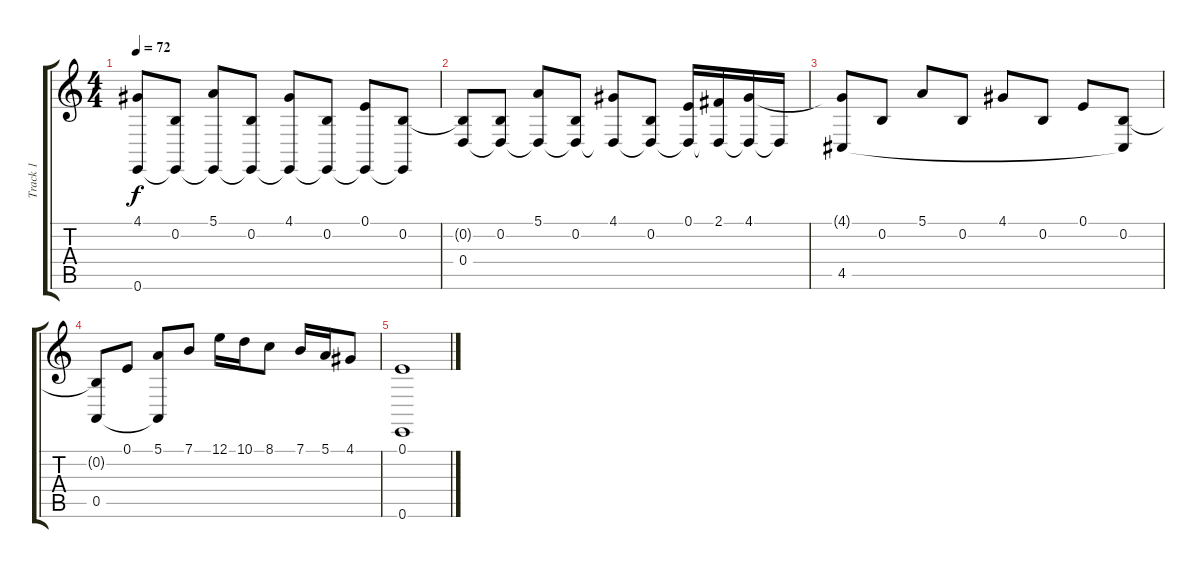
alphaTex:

\track ("Track 1" "Track 1") {instrument acousticgrandpiano}
\staff {score tabs}
\tuning (E4 B3 G3 D3 A2 E2) {hide}
\ts (4 4)
\tempo 72
\clef g2
\ks c
(4.1{t} 0.6).8{dy f} (0.2 0.6{t}).8 (5.1 0.6{t}).8 (0.2 0.6{t}).8 (4.1 0.6{t}).8 (0.2 0.6{t}).8 (0.1 0.6{t}).8 (0.2 0.6{t}).8 |
(0.2{t} 0.4).8 (0.2 0.4{t}).8 (5.1 0.4{t}).8 (0.2 0.4{t}).8 (4.1 0.4{t}).8 (0.2 0.4{t}).8 (0.1 0.4{t}).16 (2.1 0.4{t}).16 (4.1 0.4{t}).16 0.4{t}.16 |
(4.1{t} 4.5).8 0.2.8 5.1.8 0.2.8 4.1.8 0.2.8 0.1.8 (0.2 4.5{t}).8 |
(0.2{t} 0.5).8 0.1.8 (5.1 0.5{t}).8 7.1.8 12.1.16 10.1.16 8.1.8 7.1.16 5.1.16 4.1.8 |
(0.1 0.6).1
